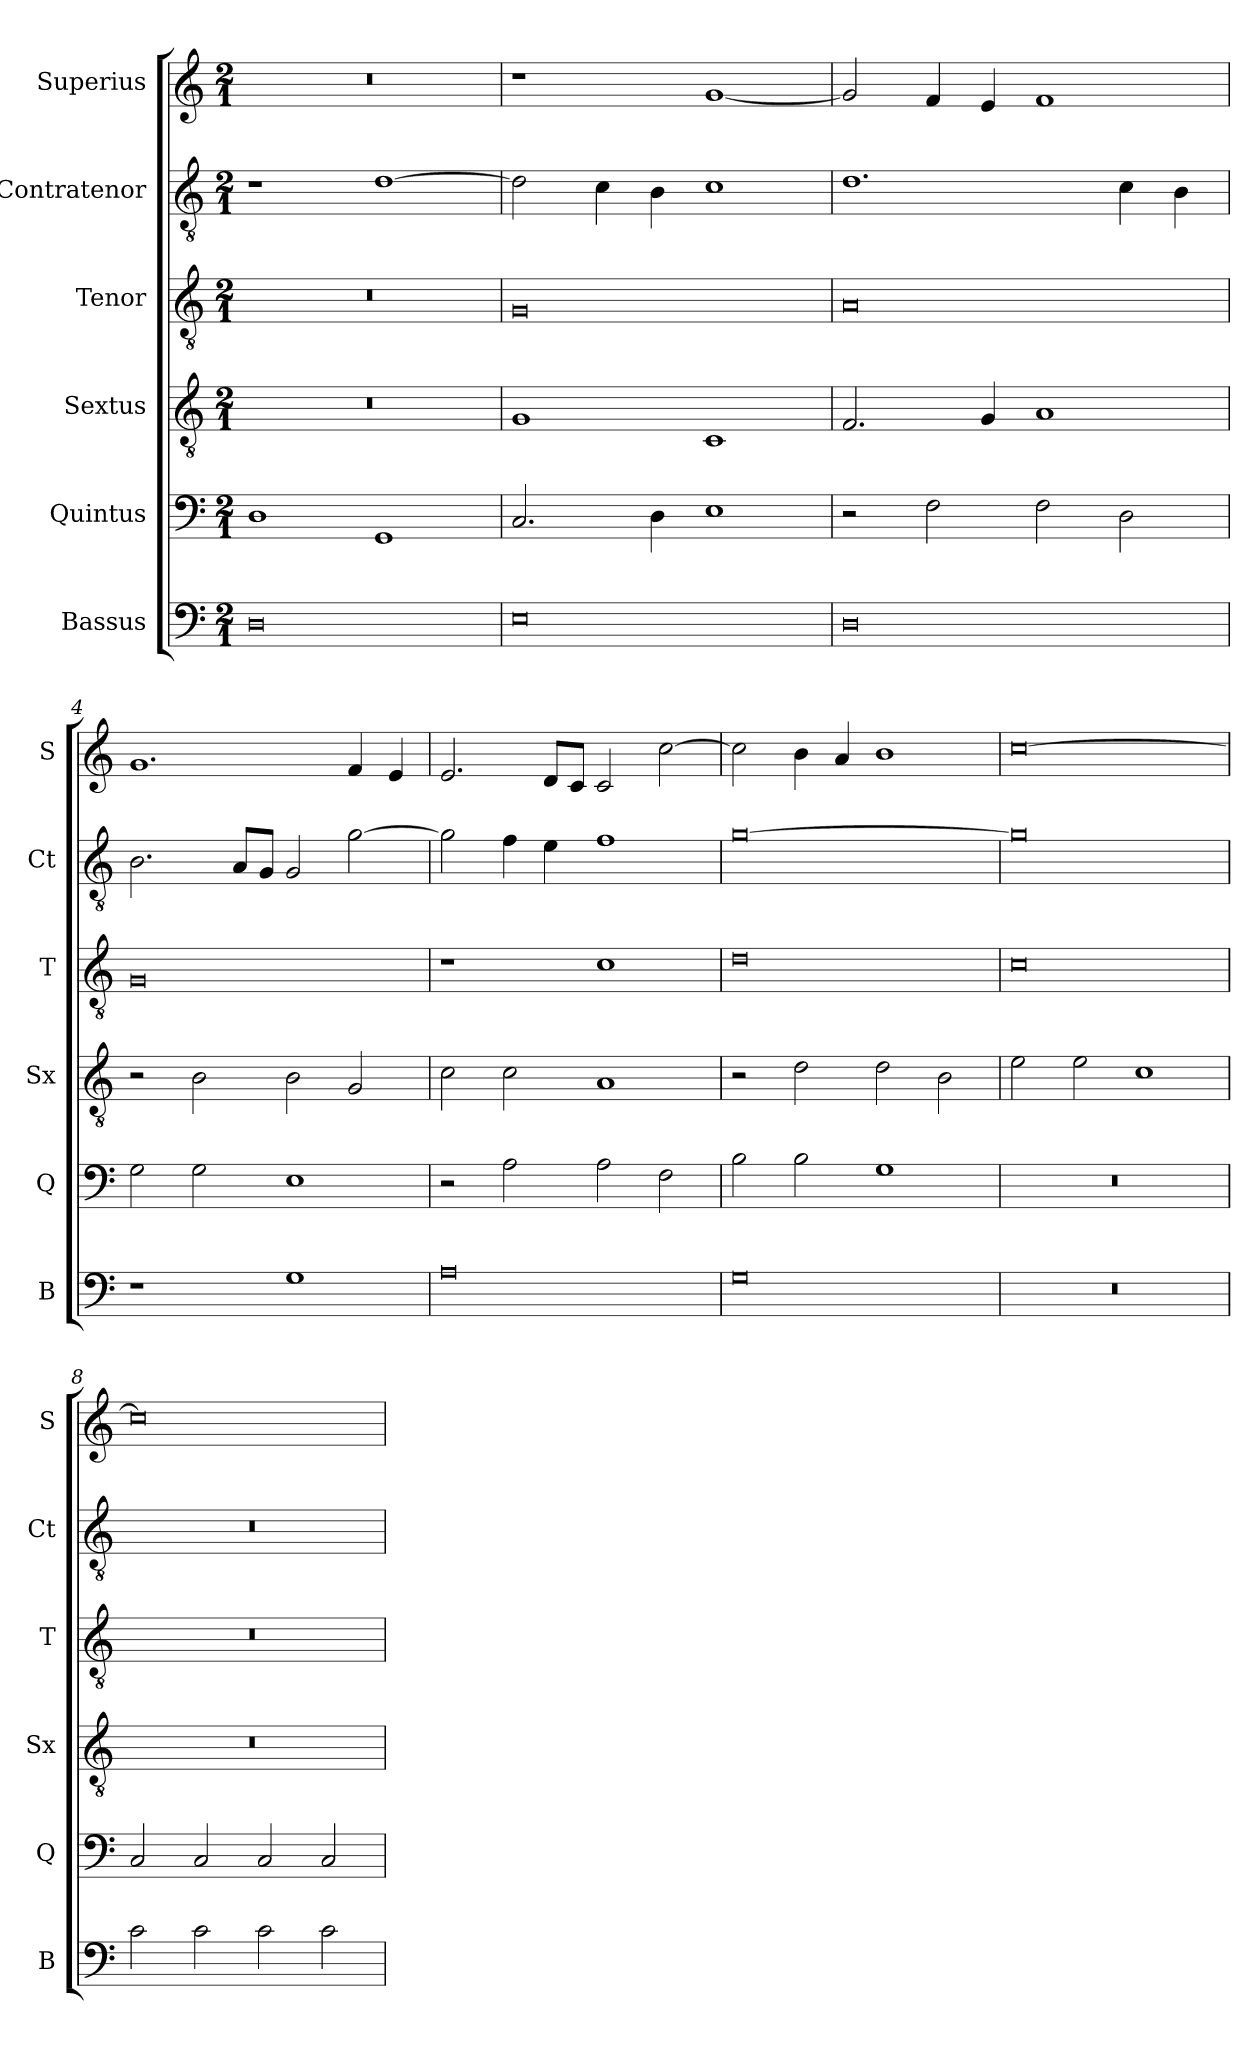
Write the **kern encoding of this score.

**kern	**kern	**kern	**kern	**kern	**kern
*part6	*part5	*part4	*part3	*part2	*part1
*staff6	*staff5	*staff4	*staff3	*staff2	*staff1
*I"Bassus	*I"Quintus	*I"Sextus	*I"Tenor	*I"Contratenor	*I"Superius
*I'B	*I'Q	*I'Sx	*I'T	*I'Ct	*I'S
*clefF4	*clefF4	*clefGv2	*clefGv2	*clefGv2	*clefG2
*k[]	*k[]	*k[]	*k[]	*k[]	*k[]
*M2/1	*M2/1	*M2/1	*M2/1	*M2/1	*M2/1
=1	=1	=1	=1	=1	=1
0D	1D	0r	0r	1r	0r
.	1GG	.	.	[1d	.
=2	=2	=2	=2	=2	=2
0E	2.C/	1G	0G	2d\]	1r
.	.	.	.	4c\	.
.	4D\	.	.	4B\	.
.	1E	1C	.	1c	[1g
=3	=3	=3	=3	=3	=3
0D	2r	2.F/	0A	1.d	2g/]
.	2F\	.	.	.	4f/
.	.	4G/	.	.	4e/
.	2F\	1A	.	.	1f
.	2D\	.	.	4c\	.
.	.	.	.	4B\	.
=4	=4	=4	=4	=4	=4
1r	2G\	2r	0G	2.B\	1.g
.	2G\	2B\	.	.	.
.	.	.	.	8A/L	.
.	.	.	.	8G/J	.
1G	1E	2B\	.	2G/	.
.	.	2G/	.	[2g\	4f/
.	.	.	.	.	4e/
=5	=5	=5	=5	=5	=5
0A	2r	2c\	1r	2g\]	2.e/
.	2A\	2c\	.	4f\	.
.	.	.	.	4e\	8d/L
.	.	.	.	.	8c/J
.	2A\	1A	1c	1f	2c/
.	2F\	.	.	.	[2cc\
=6	=6	=6	=6	=6	=6
0G	2B\	2r	0d	[0g	2cc\]
.	2B\	2d\	.	.	4b\
.	.	.	.	.	4a/
.	1G	2d\	.	.	1b
.	.	2B\	.	.	.
=7	=7	=7	=7	=7	=7
0r	0r	2e\	0c	0g]	[0cc
.	.	2e\	.	.	.
.	.	1c	.	.	.
=8	=8	=8	=8	=8	=8
2c\	2C/	0r	0r	0r	0cc]
2c\	2C/	.	.	.	.
2c\	2C/	.	.	.	.
2c\	2C/	.	.	.	.
=	=	=	=	=	=
*-	*-	*-	*-	*-	*-
